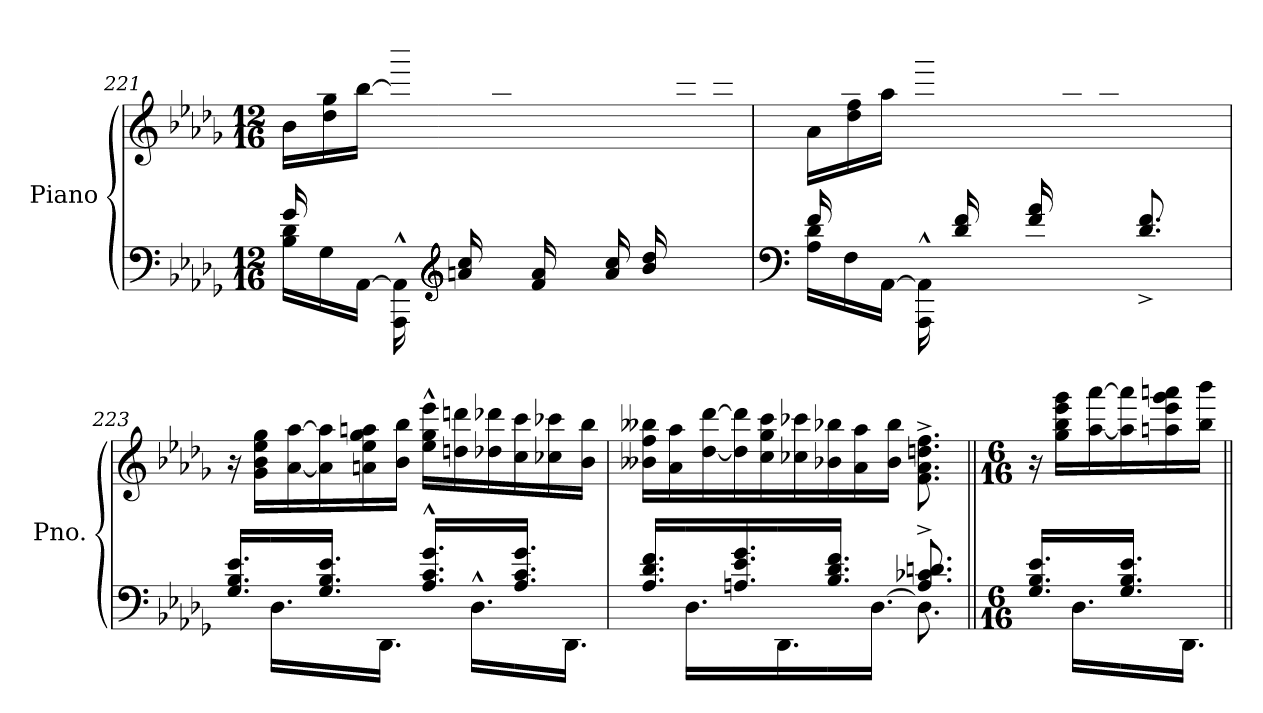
**kern	**kern
*part1	*part1
*staff2	*staff1
*I"Piano	*
*I'Pno.	*
*clefF4	*clefG2
*k[b-e-a-d-g-]	*k[b-e-a-d-g-]
*M12/16	*M12/16
=221	=221
*^	*^
*	*^	*	*
4ryy	16g-/	16B-\ 16d-\LL	16ryy	16b-\LL
.	16rAyy	16G-\	16bb-/	16dd-\ 16gg-\
.	8ryy	[16AA-\JJ	16rcccyy	[16bb-\JJ
.	.	16AAA-\^^ 16AA-\]^^	16bb-\]^^ 16ddd-\^^ 16ggg-\^^ 16bbb-\^^	16rcyy
*clefG2	*	*	*	*
16an/ 16cc/LL	8rDyy	2rAyy	16ryy	2ryy
16ryy	.	.	16b-\ 16dd-\ 16bb-\JJ	.
16f/ 16a/LL	8ryy	.	16ryy	.
16ryy	.	.	16g-\ 16b-\ 16gg-\	.
16a/ 16cc/JJ	4ryy	.	8ryy	.
16b-/ 16dd-/LL	.	.	.	.
8ryy	.	.	16dd-\ 16bb-\ 16ddd-\	.
.	.	.	16cc\ 16aa-X\ 16ccc\JJ	.
=222	=222	=222	=222	=222
*clefF4	*	*	*	*
4ryy	16f/	16A-\ 16d-\LL	16ryy	16a-\LL
.	16rAyy	16F\	16aa-/	16dd-\ 16ff\
.	8ryy	[16AA-\JJ	16rcccyy	16aa-\JJ
.	.	16AAA-\^^ 16AA-\]^^	16aa-\^^ 16ddd-\^^ 16fff\^^ 16aaa-\^^	16rcyy
16d-/ 16f/LL	8rGGyy	2rGGyy	16ryy	2rcyy
16ryy	.	.	16g-\ 16ee-\ 16gg-\JJ	.
16f/ 16a-/LL	8.rGGyy	.	16ryy	.
4ryy	.	.	16b-\ 16gg-\ 16bb-\	.
.	.	.	16a-\ 16ff\ 16aa-\JJ	.
.	8.d-/^ 8.f/^	.	8.ryy	.
16ryy	.	.	.	.
*	*v	*v	*	*
*	*	*v	*v
!!LO:LB:g=z
=223	=223	=223
16.G-/ 16.B-/ 16.e-/LL	16.ryy	16r
.	.	16g-\ 16b-\ 16ee-\ 16gg-\LL
16.ryy	16.D-\LL	.
.	.	[16a-\ [16aa-\
16.G-/ 16.B-/ 16.e-/JJ	16.ryy	16a-\] 16aa-\]
.	.	16an\ 16ee-\ 16gg-\ 16aan\
16.ryy	16.DD-\JJ	.
.	.	16b-\ 16bb-\JJ
16.A-/^^ 16.c/^^ 16.g-/^^LL	16.ryy	16ee-\^^ 16gg-\^^ 16eee-\^^LL
.	.	16ddn\ 16dddn\
16.ryy	16.D-^^\LL	.
.	.	16dd-X\ 16ddd-X\
16.A-/ 16.c/ 16.g-/JJ	16.ryy	16cc\ 16ccc\
.	.	16cc-X\ 16ccc-X\
16.ryy	16.DD-\JJ	.
.	.	16b-\ 16bb-\JJ
=224	=224	=224
16.A-/ 16.d-/ 16.f/LL	16.ryy	16b--X\ 16ff\ 16bb--X\LL
.	.	16a-\ 16aa-\
16.ryy	16.D-\LL	.
.	.	[16dd-\ [16ddd-\
16.An/ 16.e-/ 16.g-/	16.ryy	16dd-\] 16ddd-\]
.	.	16cc\ 16gg-\ 16ccc\
16.ryy	16.DD-\	.
.	.	16cc-X\ 16ccc-X\
16.B-/ 16.d-/ 16.f/JJ	16.ryy	16b-X\ 16bb-X\
.	.	16a-\ 16aa-\
16.ryy	[16.D-\JJ	.
.	.	16b-\ 16bb-\JJ
8.A/^ 8.c-X/^ 8.dn/^	8.D-\]	8.f\^ 8.a-\^ 8.ddn\^ 8.ff\^
=225||	=225||	=225||
*M6/16	*	*M6/16
16.G-/ 16.B-/ 16.e-/LL	16.ryy	16r
.	.	16gg-\ 16bb-\ 16eee-\ 16ggg-\LL
16.ryy	16.D-\LL	.
.	.	[16aa-\ [16aaa-\
16.G-/ 16.B-/ 16.e-/JJ	16.ryy	16aa-\] 16aaa-\]
.	.	16aan\ 16eee-\ 16ggg-\ 16aaan\
16.ryy	16.DD-\JJ	.
.	.	16bb-\ 16bbb-\JJ
*v	*v	*
=||	=||
*-	*-
